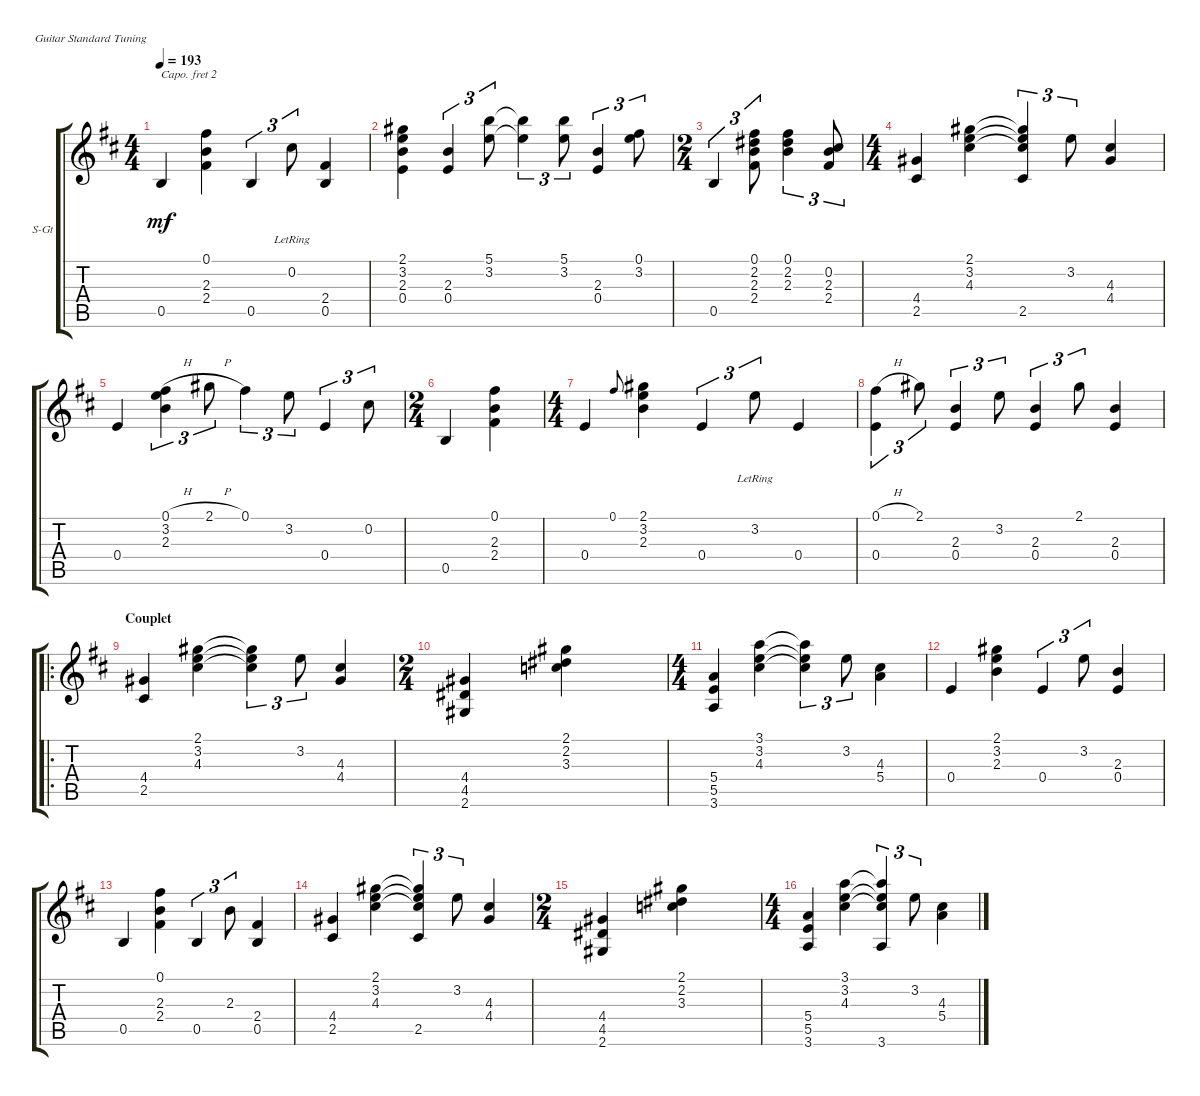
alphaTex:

\defaultSystemsLayout 4
\bracketExtendMode groupsimilarinstruments
\firstSystemTrackNameOrientation horizontal
\otherSystemsTrackNameOrientation horizontal
\track ("Steel Guitar" "S-Gt") {instrument acousticguitarsteel}
\staff {score tabs}
\capo 2
\tuning (E4 B3 G3 D3 A2 E2)
\ts (4 4)
\tempo 193
\clef g2
\ks d
0.5.4{dy mf} (0.1 2.3 2.4).4 0.5.4{tu (3 2)} 0.2{lr}.8{tu (3 2)} (0.5 2.4).4 |
(0.4 2.3 3.2 2.1).4 (0.4 2.3).4{tu (3 2)} (3.2 5.1).8{tu (3 2)} (5.1{t} 3.2{t}).4{tu (3 2)} (3.2 5.1).8{tu (3 2)} (0.4 2.3).4{tu (3 2)} (3.2 0.1).8{tu (3 2)} |
\ts (2 4)
0.5.4{tu (3 2)} (2.4 2.3 2.2 0.1).8{tu (3 2)} (0.1 2.2 2.3).4{tu (3 2)} (2.4 2.3 0.2).8{tu (3 2)} |
\ts (4 4)
(2.5 4.4).4 (4.3 3.2 2.1).4 (2.1{t} 3.2{t} 4.3{t} 2.5).4{tu (3 2)} 3.2.8{tu (3 2)} (4.3 4.4).4 |
0.4.4 (0.1{h} 3.2 2.3).4{tu (3 2)} 2.1{h}.8{tu (3 2)} 0.1.4{tu (3 2)} 3.2.8{tu (3 2)} 0.4.4{tu (3 2)} 0.2.8{tu (3 2)} |
\ts (2 4)
0.5.4 (0.1 2.3 2.4).4 |
\ts (4 4)
0.4.4 0.1.8{gr onbeat} (2.3 3.2 2.1).4 0.4.4{tu (3 2)} 3.2{lr}.8{tu (3 2)} 0.4.4 |
(0.4 0.1{h}).4{tu (3 2)} 2.1.8{tu (3 2)} (0.4 2.3).4{tu (3 2)} 3.2.8{tu (3 2)} (0.4 2.3).4{tu (3 2)} 2.1.8{tu (3 2)} (0.4 2.3).4 |
\ro
\section ("" "Couplet")
(2.5 4.4).4 (4.3 3.2 2.1).4 (2.1{t} 3.2{t} 4.3{t}).4{tu (3 2)} 3.2.8{tu (3 2)} (4.3 4.4).4 |
\ts (2 4)
(2.6 4.5 4.4).4 (3.3 2.2 2.1).4 |
\ts (4 4)
(3.6 5.5 5.4).4 (4.3 3.2 3.1).4 (3.1{t} 3.2{t} 4.3{t}).4{tu (3 2)} 3.2.8{tu (3 2)} (4.3 5.4).4 |
0.4.4 (2.1 3.2 2.3).4 0.4.4{tu (3 2)} 3.2.8{tu (3 2)} (0.4 2.3).4 |
0.5.4 (0.1 2.3 2.4).4 0.5.4{tu (3 2)} 2.3.8{tu (3 2)} (0.5 2.4).4 |
(2.5 4.4).4 (4.3 3.2 2.1).4 (2.1{t} 3.2{t} 4.3{t} 2.5).4{tu (3 2)} 3.2.8{tu (3 2)} (4.3 4.4).4 |
\ts (2 4)
(2.6 4.5 4.4).4 (3.3 2.2 2.1).4 |
\ts (4 4)
(3.6 5.5 5.4).4 (4.3 3.2 3.1).4 (3.1{t} 3.2{t} 4.3{t} 3.6).4{tu (3 2)} 3.2.8{tu (3 2)} (4.3 5.4).4
